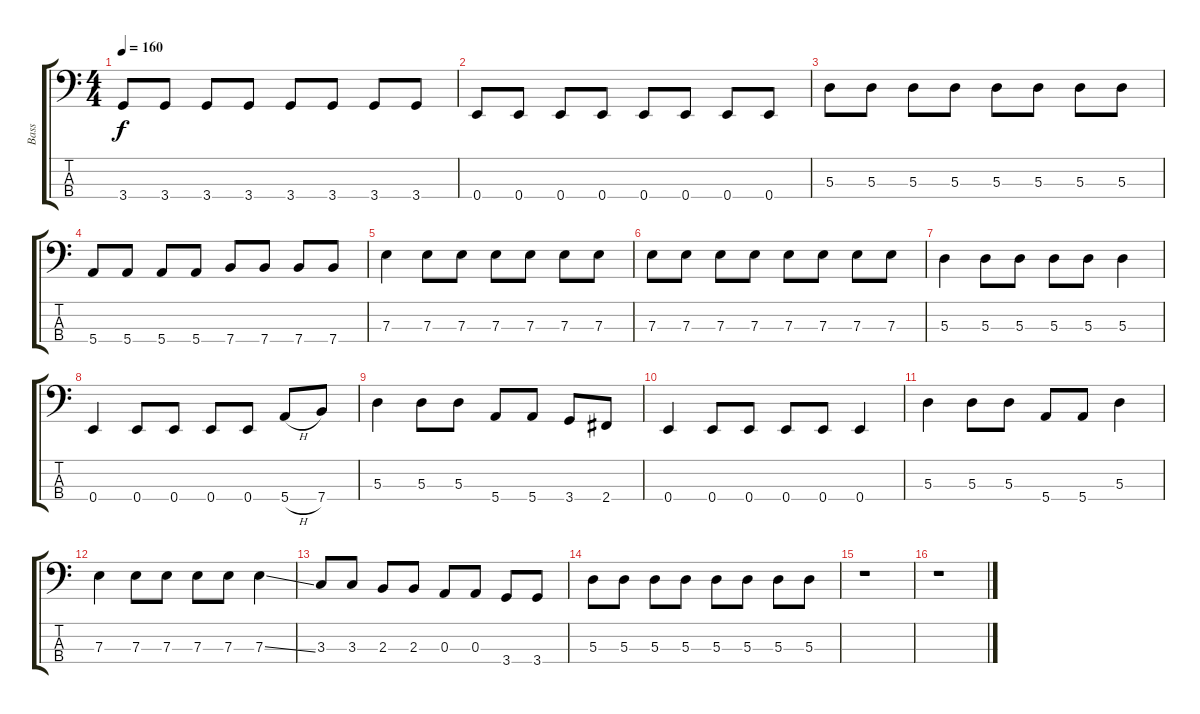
\track ("Bass" "Bass") {instrument electricbasspick}
\staff {score tabs}
\tuning (G2 D2 A1 E1) {hide}
\ts (4 4)
\tempo 160
\clef f4
\ks c
3.4.8{dy f} 3.4.8 3.4.8 3.4.8 3.4.8 3.4.8 3.4.8 3.4.8 |
0.4.8 0.4.8 0.4.8 0.4.8 0.4.8 0.4.8 0.4.8 0.4.8 |
5.3.8 5.3.8 5.3.8 5.3.8 5.3.8 5.3.8 5.3.8 5.3.8 |
5.4.8 5.4.8 5.4.8 5.4.8 7.4.8 7.4.8 7.4.8 7.4.8 |
7.3.4 7.3.8 7.3.8 7.3.8 7.3.8 7.3.8 7.3.8 |
7.3.8 7.3.8 7.3.8 7.3.8 7.3.8 7.3.8 7.3.8 7.3.8 |
5.3.4 5.3.8 5.3.8 5.3.8 5.3.8 5.3.4 |
0.4.4 0.4.8 0.4.8 0.4.8 0.4.8 5.4{h}.8 7.4.8 |
5.3.4 5.3.8 5.3.8 5.4.8 5.4.8 3.4.8 2.4.8 |
0.4.4 0.4.8 0.4.8 0.4.8 0.4.8 0.4.4 |
5.3.4 5.3.8 5.3.8 5.4.8 5.4.8 5.3.4 |
7.3.4 7.3.8 7.3.8 7.3.8 7.3.8 7.3{ss}.4 |
3.3.8 3.3.8 2.3.8 2.3.8 0.3.8 0.3.8 3.4.8 3.4.8 |
5.3.8 5.3.8 5.3.8 5.3.8 5.3.8 5.3.8 5.3.8 5.3.8 |
r.1 |
r.1
